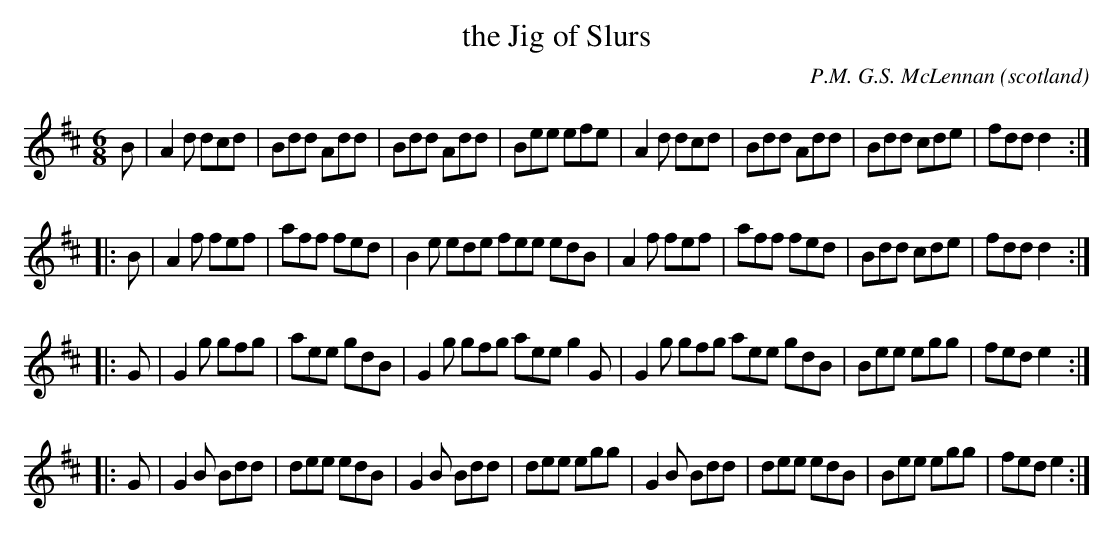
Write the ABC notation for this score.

X:1
T:the Jig of Slurs
O:scotland
M:6/8
C:P.M. G.S. McLennan
K:D
B|\
A2d dcd|Bdd Add|Bdd Add|Bee efe|\
A2d dcd|Bdd Add|Bdd cde|fdd d2::
B|\
A2f fef|aff fed|B2e ede fee edB|\
A2f fef|aff fed|Bdd cde|fdd d2::
[K:Edor]G|\
G2g gfg|aee gdB|G2g gfg aee g2G|\
G2g gfg aee gdB|Bee egg|fed e2::
G|\
G2B Bdd|dee edB|G2B Bdd|dee egg|\
G2B Bdd|dee edB|Bee egg|fed e2:|
